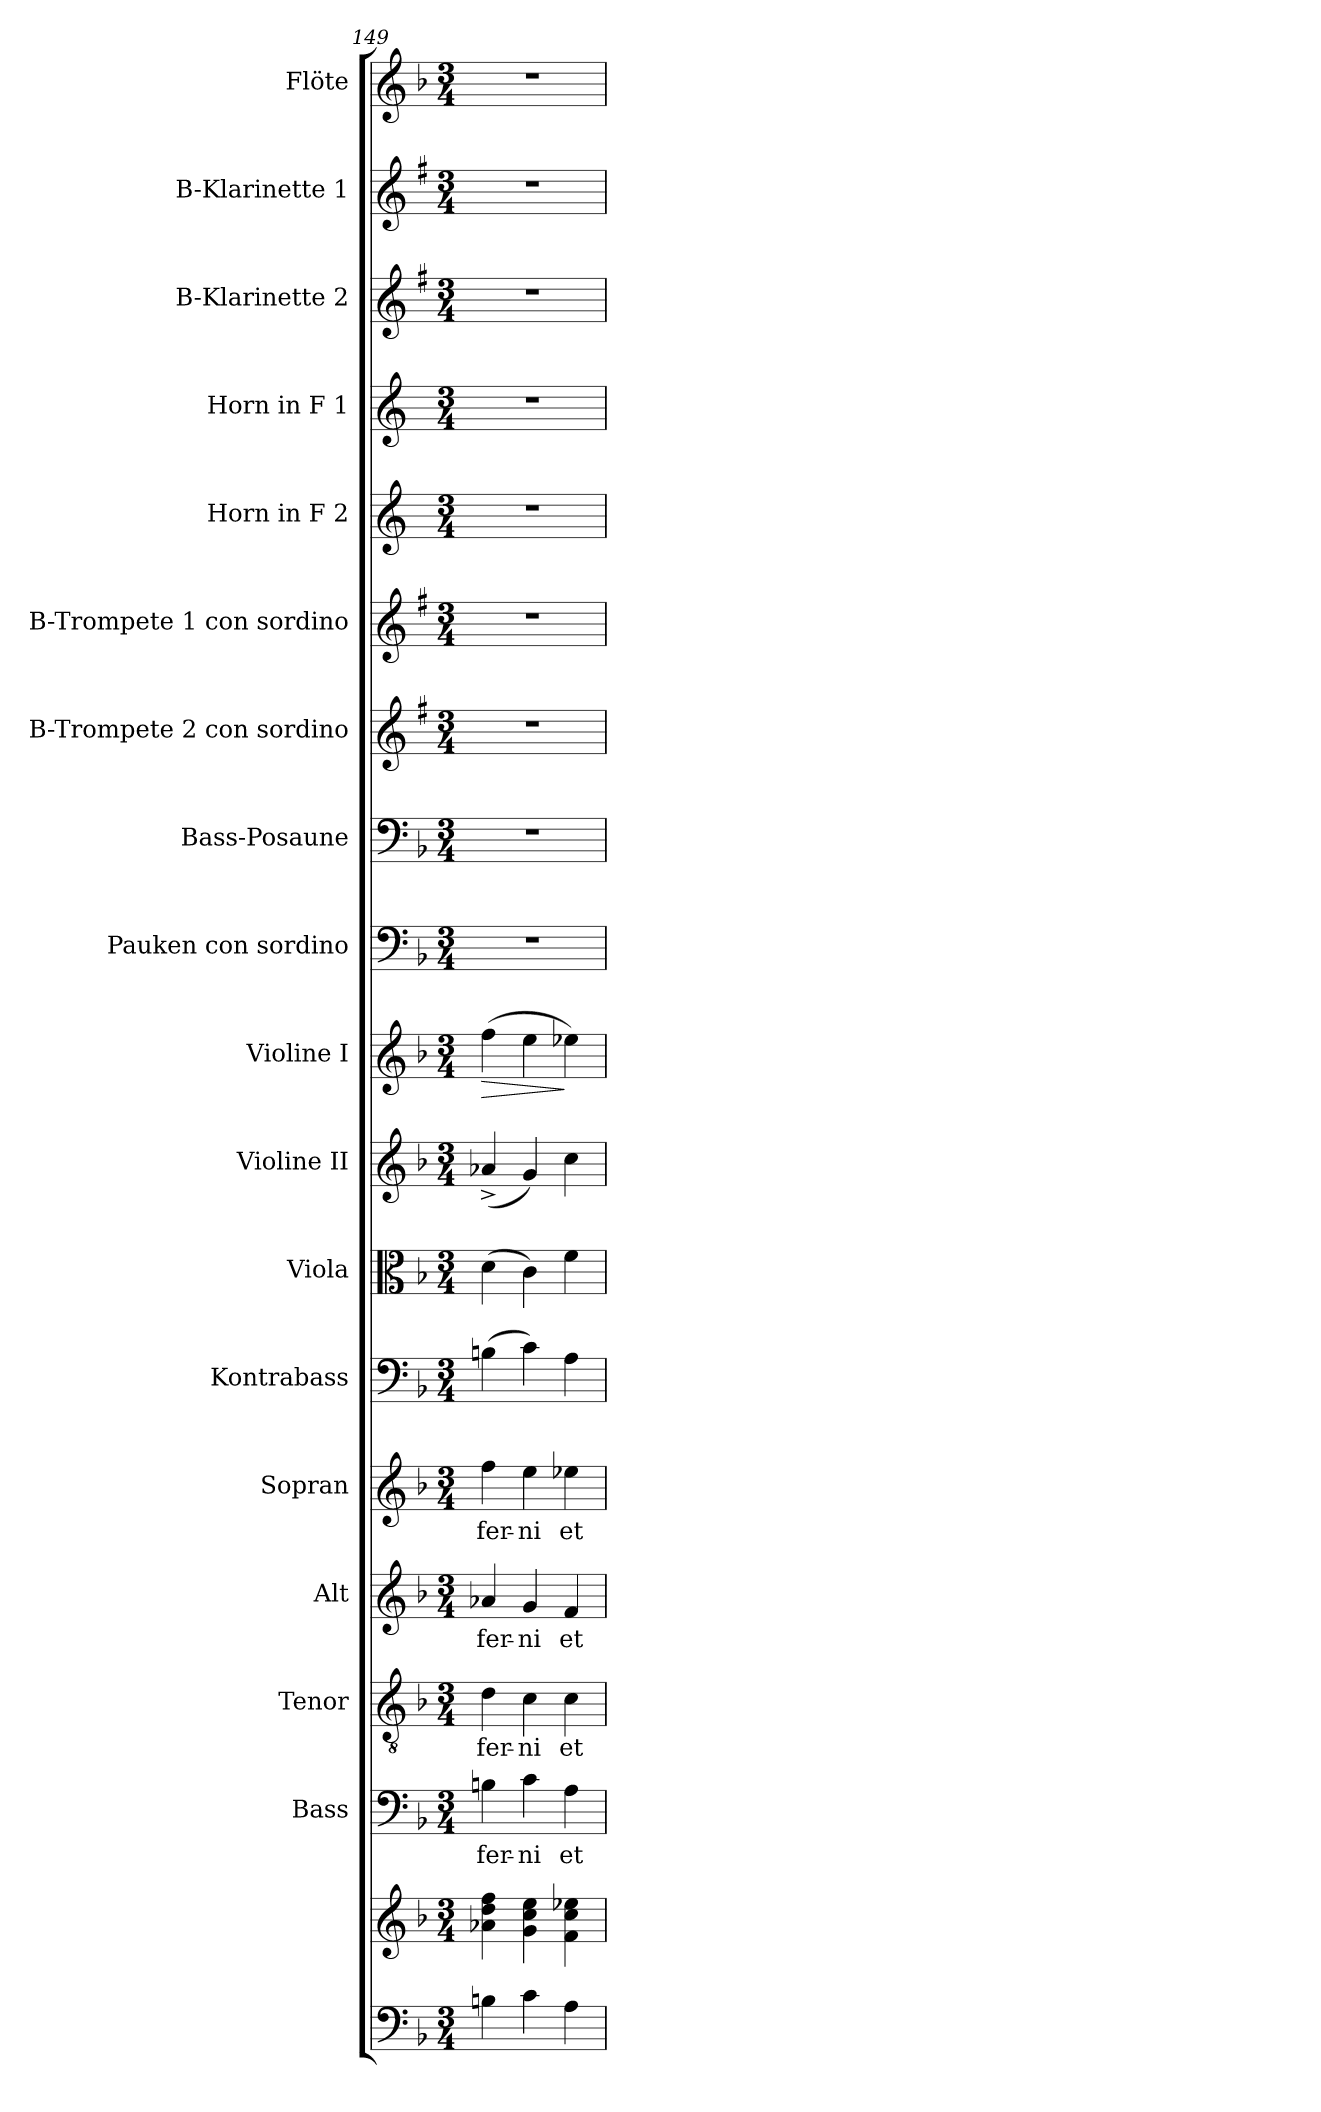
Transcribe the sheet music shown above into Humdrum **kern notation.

**kern	**kern	**kern	**text	**kern	**text	**kern	**text	**kern	**text	**kern	**kern	**kern	**kern	**dynam	**kern	**kern	**kern	**kern	**kern	**kern	**kern	**kern	**kern
*part18	*part18	*part17	*part17	*part16	*part16	*part15	*part15	*part14	*part14	*part13	*part12	*part11	*part10	*part10	*part9	*part8	*part7	*part6	*part5	*part4	*part3	*part2	*part1
*staff19	*staff18	*staff17	*staff17	*staff16	*staff16	*staff15	*staff15	*staff14	*staff14	*staff13	*staff12	*staff11	*staff10	*staff10	*staff9	*staff8	*staff7	*staff6	*staff5	*staff4	*staff3	*staff2	*staff1
*	*	*I"Bass	*	*I"Tenor	*	*I"Alt	*	*I"Sopran	*	*I"Kontrabass	*I"Viola	*I"Violine II	*I"Violine I	*	*I"Pauken con sordino	*I"Bass-Posaune	*I"B-Trompete 2 con sordino	*I"B-Trompete 1 con sordino	*I"Horn in F 2	*I"Horn in F 1	*I"B-Klarinette 2	*I"B-Klarinette 1	*I"Flöte
*	*	*I'B.	*	*I'T.	*	*I'A.	*	*I'S.	*	*I'Kb.	*I'Vla.	*I'Vl. II	*I'Vl. I	*	*I'Pk.	*I'B. Pos.	*I'B Trp. 2	*I'B Trp. 1	*	*	*I'B Kl. 2	*I'B Kl. 1	*I'Fl.
*clefF4	*clefG2	*clefF4	*	*clefGv2	*	*clefG2	*	*clefG2	*	*clefF4	*clefC3	*clefG2	*clefG2	*	*clefF4	*clefF4	*clefG2	*clefG2	*clefG2	*clefG2	*clefG2	*clefG2	*clefG2
*	*	*	*	*	*	*	*	*	*	*ITrd7c12	*	*	*	*	*	*	*ITrd1c2	*ITrd1c2	*ITrd4c7	*ITrd4c7	*ITrd1c2	*ITrd1c2	*
*k[b-]	*k[b-]	*k[b-]	*	*k[b-]	*	*k[b-]	*	*k[b-]	*	*k[b-]	*k[b-]	*k[b-]	*k[b-]	*	*k[b-]	*k[b-]	*k[b-]	*k[b-]	*k[b-]	*k[b-]	*k[b-]	*k[b-]	*k[b-]
*F:	*F:	*F:	*	*F:	*	*F:	*	*F:	*	*F:	*F:	*F:	*F:	*	*F:	*F:	*F:	*F:	*F:	*F:	*F:	*F:	*F:
*M3/4	*M3/4	*M3/4	*	*M3/4	*	*M3/4	*	*M3/4	*	*M3/4	*M3/4	*M3/4	*M3/4	*	*M3/4	*M3/4	*M3/4	*M3/4	*M3/4	*M3/4	*M3/4	*M3/4	*M3/4
=149	=149	=149	=149	=149	=149	=149	=149	=149	=149	=149	=149	=149	=149	=149	=149	=149	=149	=149	=149	=149	=149	=149	=149
!	!	!	!LO:LY:b	!	!LO:LY:b	!	!LO:LY:b	!	!LO:LY:b	!	!	!	!	!LO:HP:b	!	!	!	!	!	!	!	!	!
4Bn\	4a-X\ 4dd\ 4ff\	4Bn\	fer-	4d\	-fer-	4a-X/	-fer-	4ff\	-fer-	(>4BBn\	(>4d\	(<4a-X^</	(>4ff\	>	2.r	2.r	2.r	2.r	2.r	2.r	2.r	2.r	2.r
!	!	!	!LO:LY:b	!	!LO:LY:b	!	!LO:LY:b	!	!LO:LY:b	!	!	!	!	!	!	!	!	!	!	!	!	!	!
4c\	4g\ 4cc\ 4ee\	4c\	-ni	4c\	-ni	4g/	-ni	4ee\	-ni	4C\)	4c\)	4g/)	4ee\	.	.	.	.	.	.	.	.	.	.
!	!	!	!LO:LY:b	!	!LO:LY:b	!	!LO:LY:b	!	!LO:LY:b	!	!	!	!	!	!	!	!	!	!	!	!	!	!
4A\	4f\ 4cc\ 4ee-X\	4A\	et	4c\	et	4f/	et	4ee-X\	et	4AA\	4f\	4cc\	4ee-X\)	]	.	.	.	.	.	.	.	.	.
=	=	=	=	=	=	=	=	=	=	=	=	=	=	=	=	=	=	=	=	=	=	=	=
*-	*-	*-	*-	*-	*-	*-	*-	*-	*-	*-	*-	*-	*-	*-	*-	*-	*-	*-	*-	*-	*-	*-	*-
